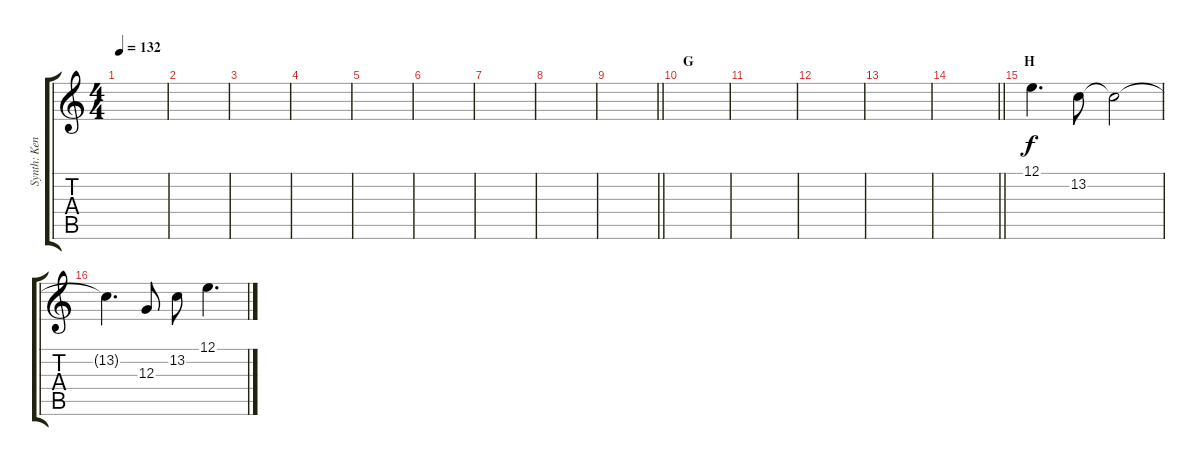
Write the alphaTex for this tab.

\track ("Synth: Ken Scott" "Synth: Ken") {instrument electricpiano1}
\staff {score tabs}
\tuning (E4 B3 G3 D3 A2 E2) {hide}
\ts (4 4)
\tempo 132
\clef g2
\ks c
|
|
|
|
|
|
|
|
\barLineRight lightlight
|
\section ("" "G")
|
|
|
|
\barLineRight lightlight
|
\section ("" "H")
12.1.4{d} 13.2.8 13.2{t}.2 |
13.2{t}.4{d} 12.3.8 13.2.8 12.1.4{d}
